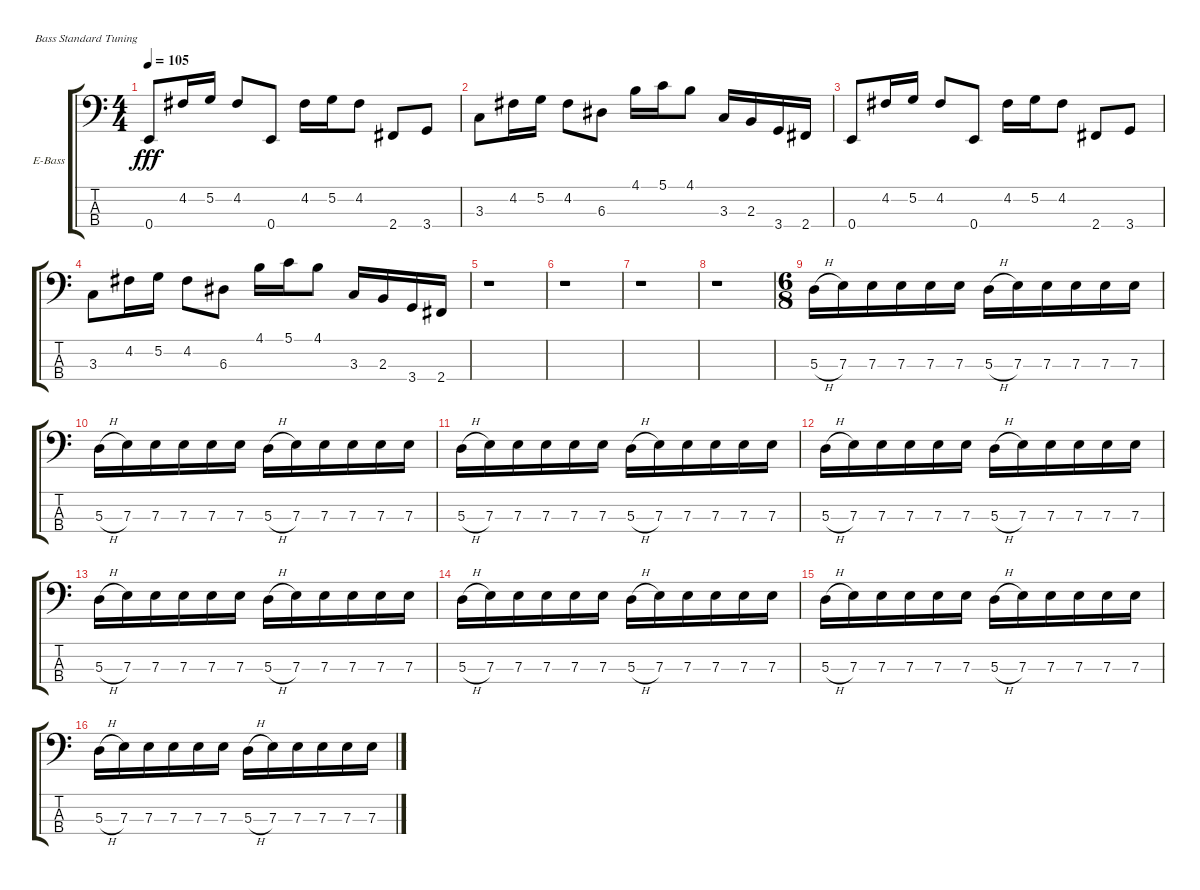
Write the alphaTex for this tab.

\bracketExtendMode groupsimilarinstruments
\firstSystemTrackNameOrientation horizontal
\otherSystemsTrackNameOrientation horizontal
\track ("Frank Ene" "E-Bass") {instrument electricbassfinger}
\staff {score tabs}
\tuning (G2 D2 A1 E1)
\ts (4 4)
\tempo 105
\clef f4
\scale
0.333333
\ks c
0.4.8{dy fff} 4.2.16 5.2.16 4.2.8 0.4.8 4.2.16 5.2.16 4.2.8 2.4.8 3.4.8 |
\scale
0.333333 3.3.8 4.2.16 5.2.16 4.2.8 6.3.8 4.1.16 5.1.16 4.1.8 3.3.16 2.3.16 3.4.16 2.4.16 |
\scale
0.333333 0.4.8 4.2.16 5.2.16 4.2.8 0.4.8 4.2.16 5.2.16 4.2.8 2.4.8 3.4.8 |
\scale
0.333333 3.3.8 4.2.16 5.2.16 4.2.8 6.3.8 4.1.16 5.1.16 4.1.8 3.3.16 2.3.16 3.4.16 2.4.16 |
\scale
0.333333 r.1 |
\scale
0.333333 r.1 |
\scale
0.333333 r.1 |
\scale
0.333333 r.1 |
\ts (6 8)
\beaming (8 3 3)
\scale
0.487395 5.3{h}.16 7.3.16 7.3.16 7.3.16 7.3.16 7.3.16 5.3{h}.16 7.3.16 7.3.16 7.3.16 7.3.16 7.3.16 |
\scale
0.256303 5.3{h}.16 7.3.16 7.3.16 7.3.16 7.3.16 7.3.16 5.3{h}.16 7.3.16 7.3.16 7.3.16 7.3.16 7.3.16 |
\scale
0.256303 5.3{h}.16 7.3.16 7.3.16 7.3.16 7.3.16 7.3.16 5.3{h}.16 7.3.16 7.3.16 7.3.16 7.3.16 7.3.16 |
\scale
0.333333 5.3{h}.16 7.3.16 7.3.16 7.3.16 7.3.16 7.3.16 5.3{h}.16 7.3.16 7.3.16 7.3.16 7.3.16 7.3.16 |
\scale
0.333333 5.3{h}.16 7.3.16 7.3.16 7.3.16 7.3.16 7.3.16 5.3{h}.16 7.3.16 7.3.16 7.3.16 7.3.16 7.3.16 |
\scale
0.333333 5.3{h}.16 7.3.16 7.3.16 7.3.16 7.3.16 7.3.16 5.3{h}.16 7.3.16 7.3.16 7.3.16 7.3.16 7.3.16 |
\scale
0.333333 5.3{h}.16 7.3.16 7.3.16 7.3.16 7.3.16 7.3.16 5.3{h}.16 7.3.16 7.3.16 7.3.16 7.3.16 7.3.16 |
\scale
0.333333 5.3{h}.16 7.3.16 7.3.16 7.3.16 7.3.16 7.3.16 5.3{h}.16 7.3.16 7.3.16 7.3.16 7.3.16 7.3.16
